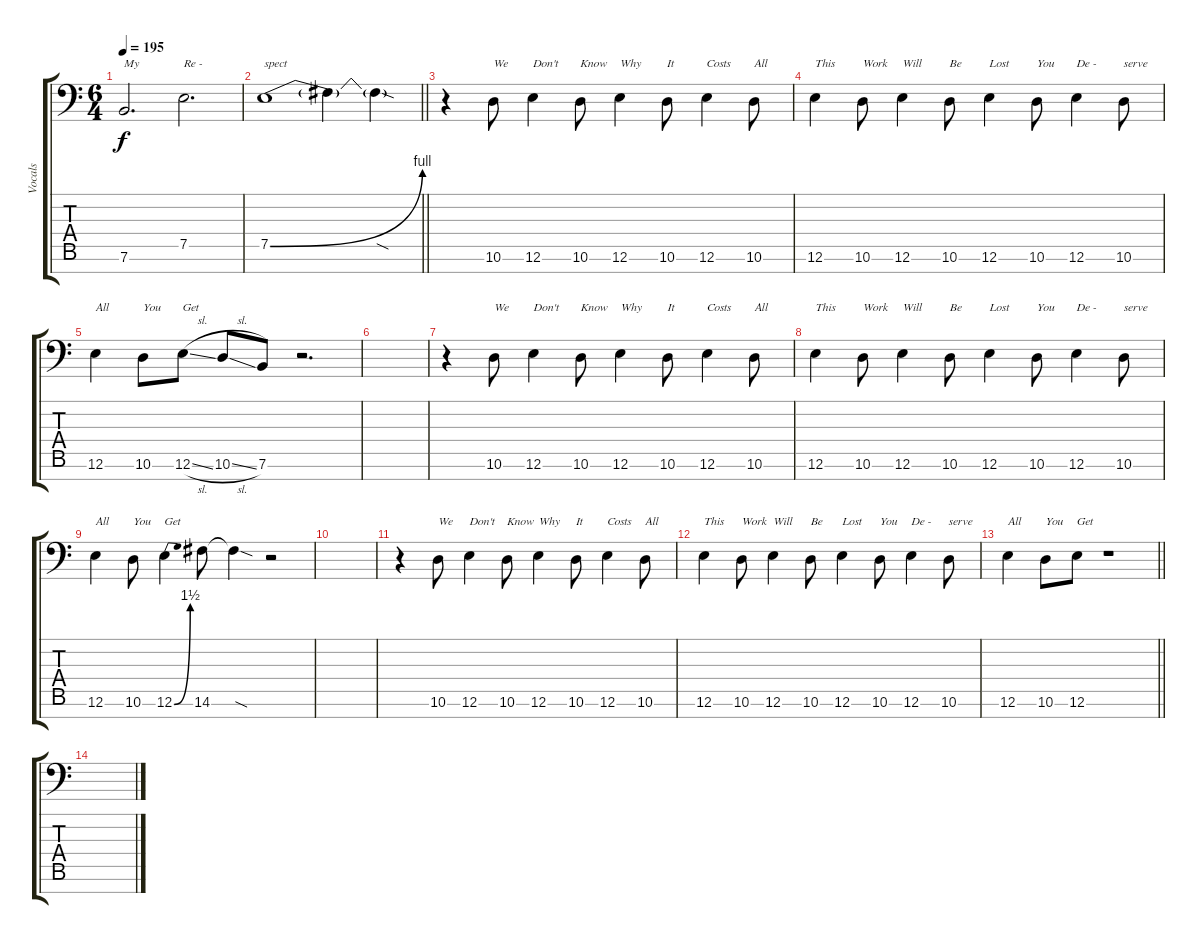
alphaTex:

\track ("Vocals" "Vocals") {instrument bassoon}
\staff {score tabs}
\tuning (D4 A3 E3 D3 A2 E2 A1) {hide}
\ts (6 4)
\tempo 195
\clef f4
\ks c
7.6.2{d txt "My" dy f} 7.5.2{d txt "Re - "} |
\barLineRight lightlight
7.5{be (bend 0 0 60 4)}.1{txt "spect"} 7.5{t}.4 7.5{sod t}.4 |
\section ("" "")
r.4 10.6.8{txt "We"} 12.6.4{txt "Don't"} 10.6.8{txt "Know"} 12.6.4{txt "Why"} 10.6.8{txt "It"} 12.6.4{txt "Costs"} 10.6.8{txt "All"} |
12.6.4{txt "This"} 10.6.8{txt "Work"} 12.6.4{txt "Will"} 10.6.8{txt "Be"} 12.6.4{txt "Lost"} 10.6.8{txt "You"} 12.6.4{txt "De - "} 10.6.8{txt "serve"} |
12.6.4{txt "All"} 10.6.8{txt "You"} 12.6{sl}.8{txt "Get"} 10.6{sl}.8 7.6.8 r.2{d} |
|
r.4 10.6.8{txt "We"} 12.6.4{txt "Don't"} 10.6.8{txt "Know"} 12.6.4{txt "Why"} 10.6.8{txt "It"} 12.6.4{txt "Costs"} 10.6.8{txt "All"} |
12.6.4{txt "This"} 10.6.8{txt "Work"} 12.6.4{txt "Will"} 10.6.8{txt "Be"} 12.6.4{txt "Lost"} 10.6.8{txt "You"} 12.6.4{txt "De - "} 10.6.8{txt "serve"} |
12.6.4{txt "All"} 10.6.8{txt "You"} 12.6{be (bend 0 0 60 6)}.4{txt "Get"} 14.6.8 14.6{sod t}.4 r.2 |
|
r.4 10.6.8{txt "We"} 12.6.4{txt "Don't"} 10.6.8{txt "Know"} 12.6.4{txt "Why"} 10.6.8{txt "It"} 12.6.4{txt "Costs"} 10.6.8{txt "All"} |
12.6.4{txt "This"} 10.6.8{txt "Work"} 12.6.4{txt "Will"} 10.6.8{txt "Be"} 12.6.4{txt "Lost"} 10.6.8{txt "You"} 12.6.4{txt "De - "} 10.6.8{txt "serve"} |
\barLineRight lightlight
12.6.4{txt "All"} 10.6.8{txt "You"} 12.6.8{txt "Get"} r.1 |
\section ("" "")
